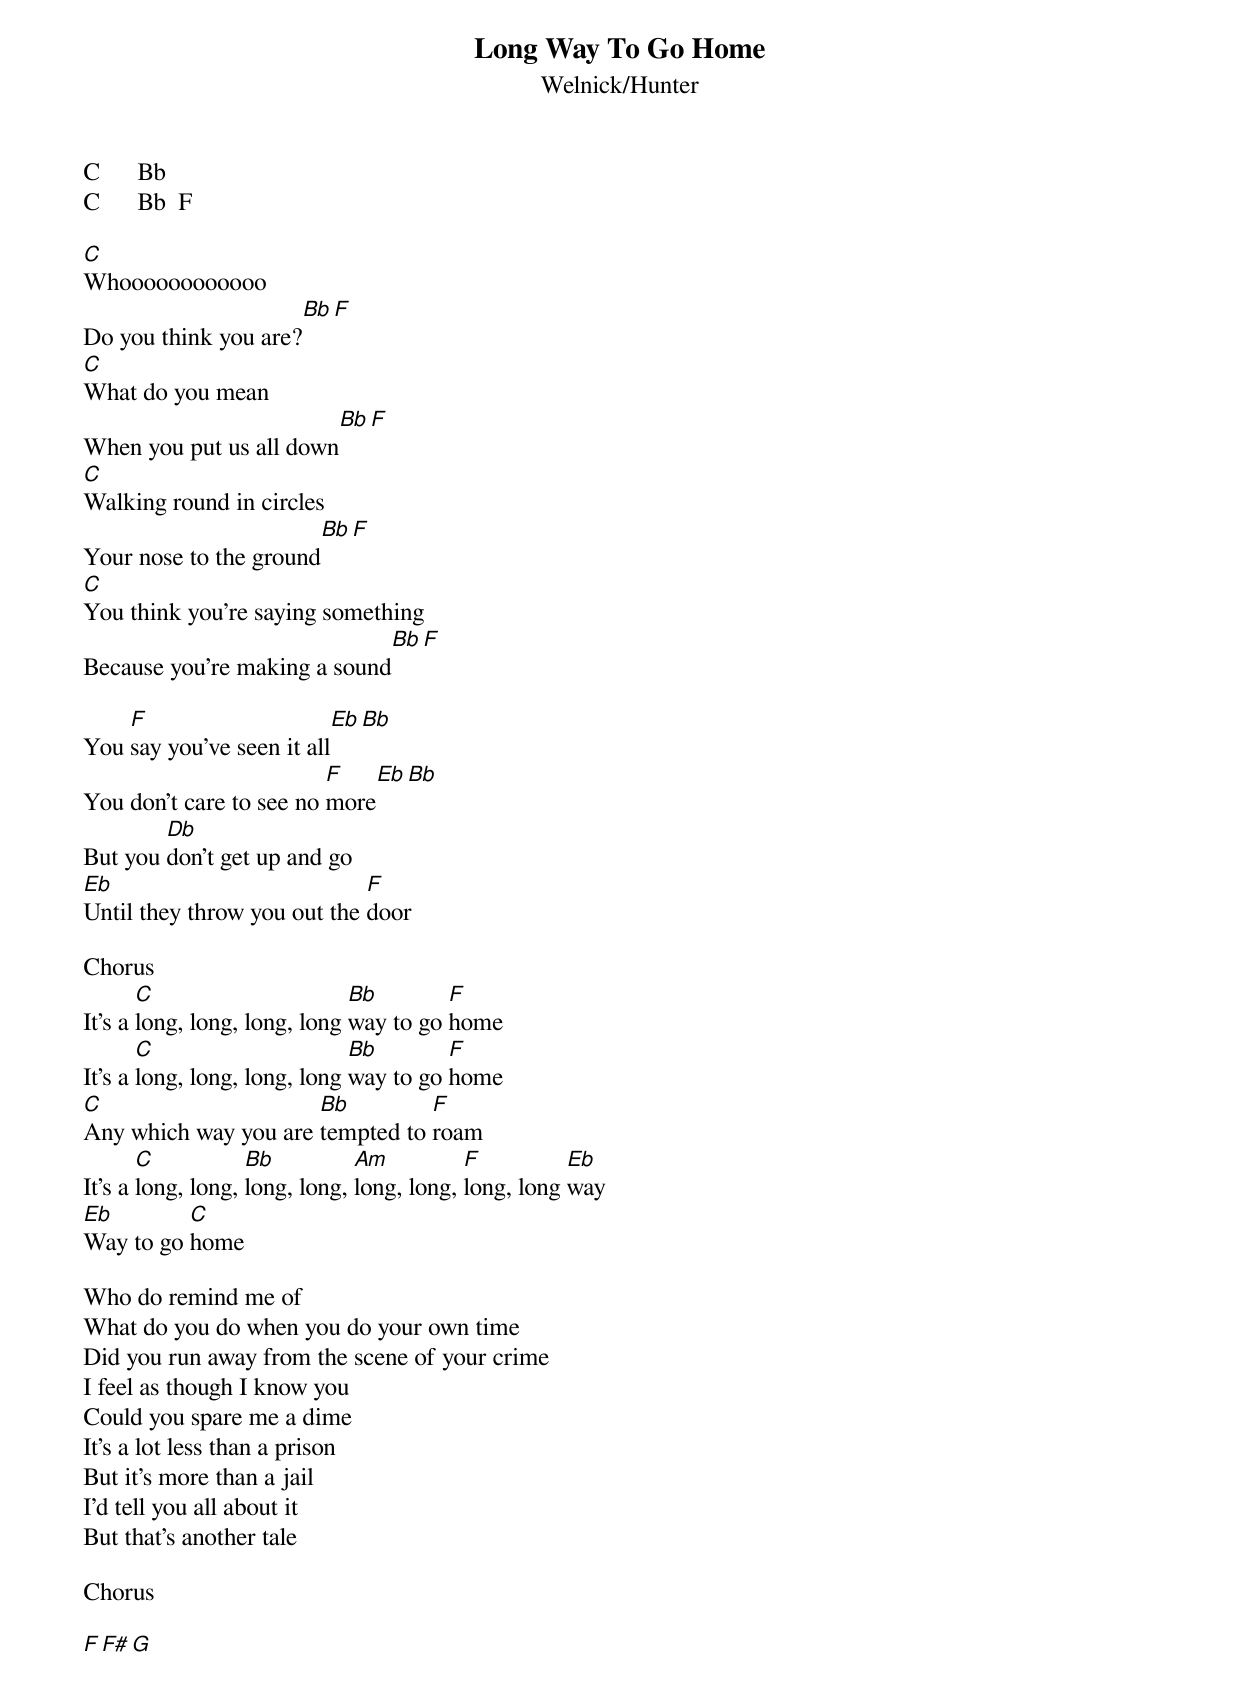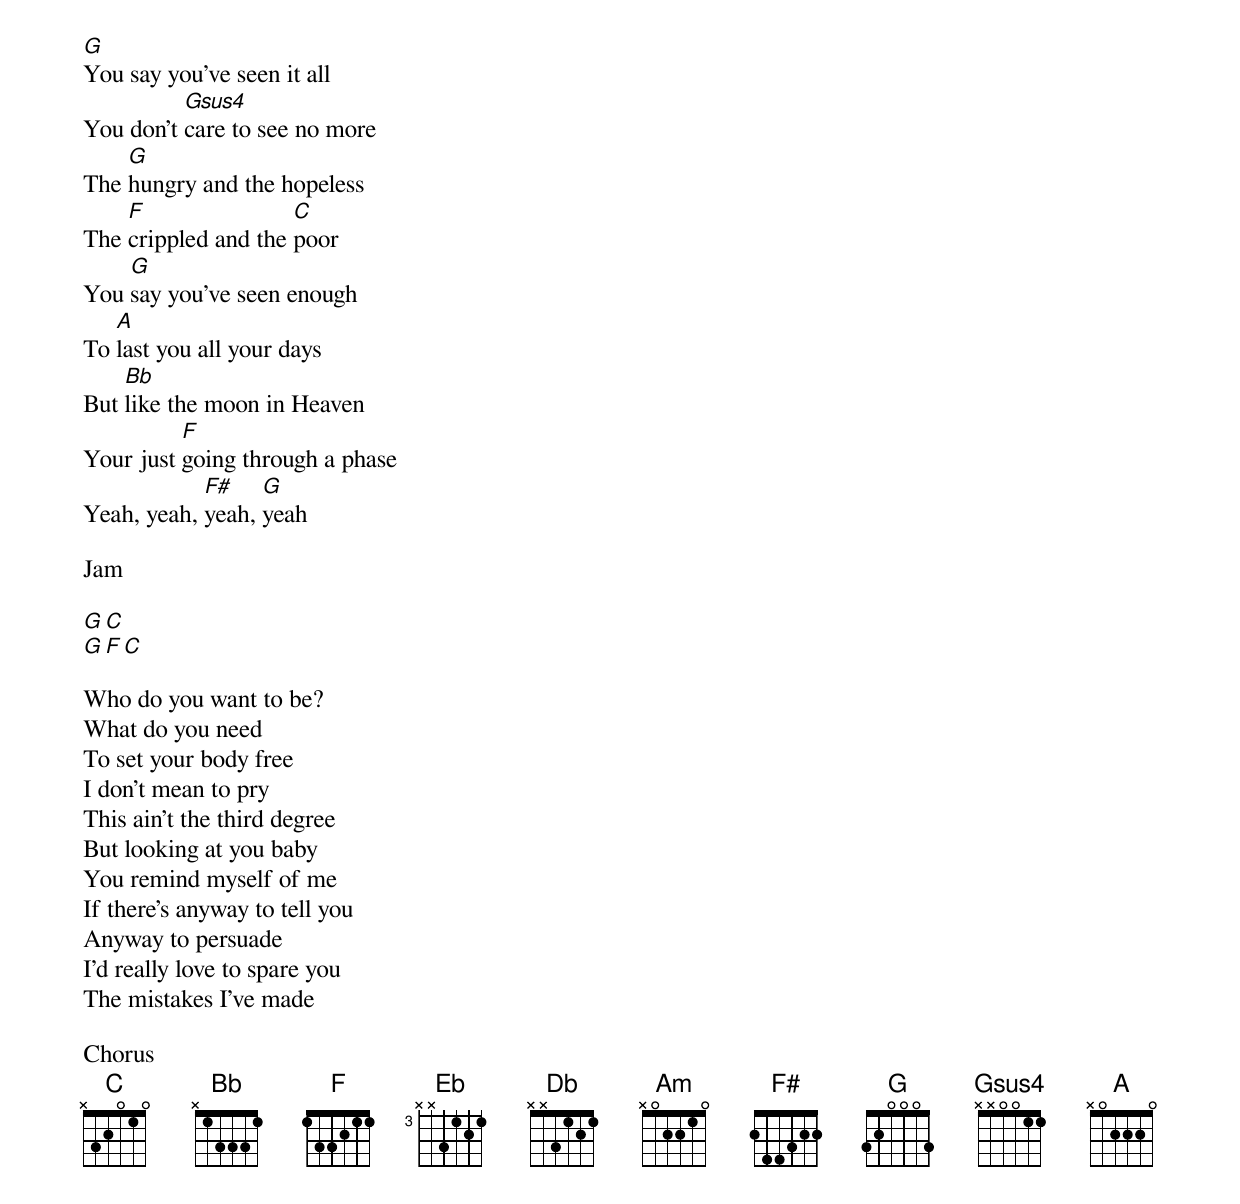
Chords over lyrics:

Long Way To Go Home
Welnick/Hunter

C      Bb
C      Bb  F

C
Whoooooooooooo
                        Bb  F
Do you think you are?
C
What do you mean
                           Bb  F
When you put us all down
C
Walking round in circles
                           Bb   F
Your nose to the ground
C
You think you're saying something
                                Bb   F
Because you're making a sound

    F                        Eb  Bb
You say you've seen it all
                         F       Eb   Bb
You don't care to see no more
        Db
But you don't get up and go
Eb                           F
Until they throw you out the door

Chorus
       C                      Bb        F
It's a long, long, long, long way to go home
       C                      Bb        F
It's a long, long, long, long way to go home
C                     Bb         F
Any which way you are tempted to roam
       C           Bb          Am          F          Eb
It's a long, long, long, long, long, long, long, long way
Eb        C
Way to go home

Who do remind me of
What do you do when you do your own time
Did you run away from the scene of your crime
I feel as though I know you
Could you spare me a dime
It's a lot less than a prison
But it's more than a jail
I'd tell you all about it
But that's another tale

Chorus

F  F#  G

G
You say you've seen it all
          Gsus4
You don't care to see no more
    G
The hungry and the hopeless
    F                C
The crippled and the poor
    G
You say you've seen enough
   A
To last you all your days
    Bb
But like the moon in Heaven
          F
Your just going through a phase
            F#    G
Yeah, yeah, yeah, yeah

Jam

G     C
G     F   C

Who do you want to be?
What do you need
To set your body free
I don't mean to pry
This ain't the third degree
But looking at you baby
You remind myself of me
If there's anyway to tell you
Anyway to persuade
I'd really love to spare you
The mistakes I've made

Chorus
